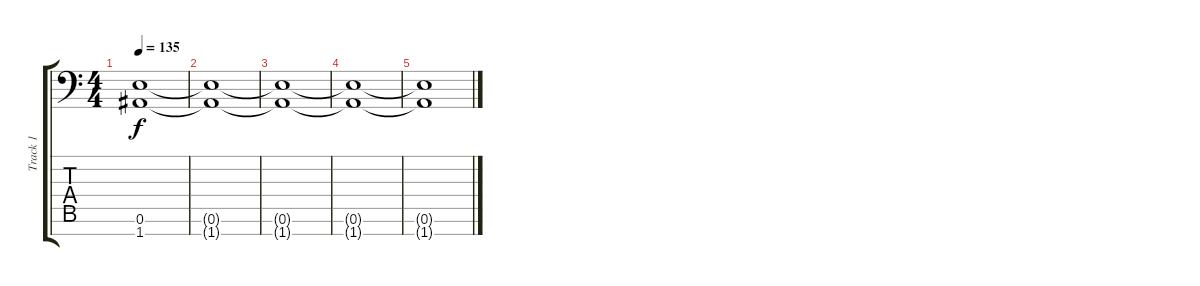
\track ("Track 1" "Track 1") {instrument distortionguitar}
\staff {score tabs}
\tuning (E4 B3 G3 D3 A2 E2 A1) {hide}
\ts (4 4)
\tempo 135
\clef f4
\ks c
(0.6 1.7).1{dy f} |
(0.6{t} 1.7{t}).1 |
(0.6{t} 1.7{t}).1 |
(0.6{t} 1.7{t}).1 |
(0.6{t} 1.7{t}).1
